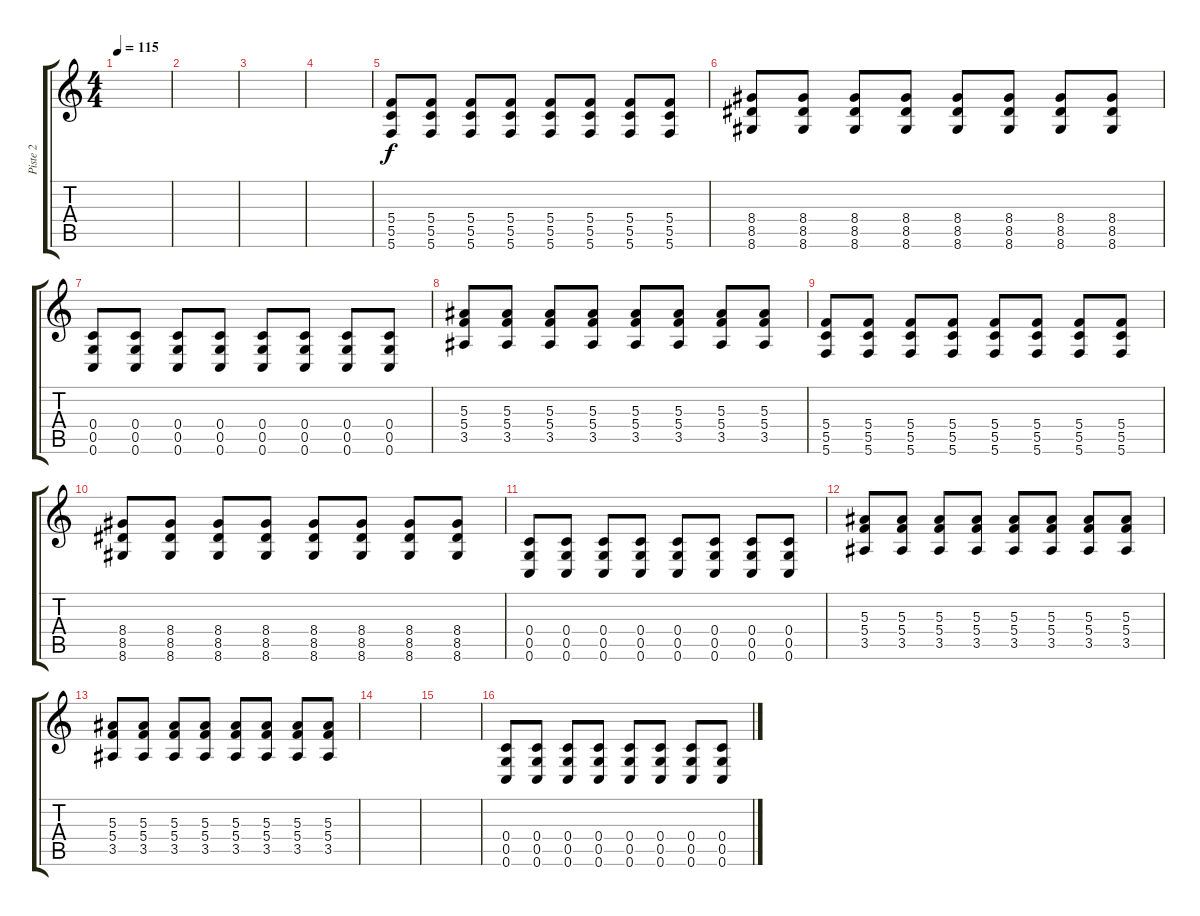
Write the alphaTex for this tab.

\track ("Piste 2" "Piste 2") {instrument distortionguitar}
\staff {score tabs}
\tuning (D4 A3 F3 C3 G2 C2) {hide}
\ts (4 4)
\tempo 115
\clef g2
\ks c
|
|
|
|
(5.4 5.5 5.6).8 (5.4 5.5 5.6).8 (5.4 5.5 5.6).8 (5.4 5.5 5.6).8 (5.4 5.5 5.6).8 (5.4 5.5 5.6).8 (5.4 5.5 5.6).8 (5.4 5.5 5.6).8 |
(8.4 8.5 8.6).8 (8.4 8.5 8.6).8 (8.4 8.5 8.6).8 (8.4 8.5 8.6).8 (8.4 8.5 8.6).8 (8.4 8.5 8.6).8 (8.4 8.5 8.6).8 (8.4 8.5 8.6).8 |
(0.4 0.5 0.6).8 (0.4 0.5 0.6).8 (0.4 0.5 0.6).8 (0.4 0.5 0.6).8 (0.4 0.5 0.6).8 (0.4 0.5 0.6).8 (0.4 0.5 0.6).8 (0.4 0.5 0.6).8 |
(5.3 5.4 3.5).8 (5.3 5.4 3.5).8 (5.3 5.4 3.5).8 (5.3 5.4 3.5).8 (5.3 5.4 3.5).8 (5.3 5.4 3.5).8 (5.3 5.4 3.5).8 (5.3 5.4 3.5).8 |
(5.4 5.5 5.6).8 (5.4 5.5 5.6).8 (5.4 5.5 5.6).8 (5.4 5.5 5.6).8 (5.4 5.5 5.6).8 (5.4 5.5 5.6).8 (5.4 5.5 5.6).8 (5.4 5.5 5.6).8 |
(8.4 8.5 8.6).8 (8.4 8.5 8.6).8 (8.4 8.5 8.6).8 (8.4 8.5 8.6).8 (8.4 8.5 8.6).8 (8.4 8.5 8.6).8 (8.4 8.5 8.6).8 (8.4 8.5 8.6).8 |
(0.4 0.5 0.6).8 (0.4 0.5 0.6).8 (0.4 0.5 0.6).8 (0.4 0.5 0.6).8 (0.4 0.5 0.6).8 (0.4 0.5 0.6).8 (0.4 0.5 0.6).8 (0.4 0.5 0.6).8 |
(5.3 5.4 3.5).8 (5.3 5.4 3.5).8 (5.3 5.4 3.5).8 (5.3 5.4 3.5).8 (5.3 5.4 3.5).8 (5.3 5.4 3.5).8 (5.3 5.4 3.5).8 (5.3 5.4 3.5).8 |
(5.3 5.4 3.5).8 (5.3 5.4 3.5).8 (5.3 5.4 3.5).8 (5.3 5.4 3.5).8 (5.3 5.4 3.5).8 (5.3 5.4 3.5).8 (5.3 5.4 3.5).8 (5.3 5.4 3.5).8 |
|
|
(0.4 0.5 0.6).8 (0.4 0.5 0.6).8 (0.4 0.5 0.6).8 (0.4 0.5 0.6).8 (0.4 0.5 0.6).8 (0.4 0.5 0.6).8 (0.4 0.5 0.6).8 (0.4 0.5 0.6).8
